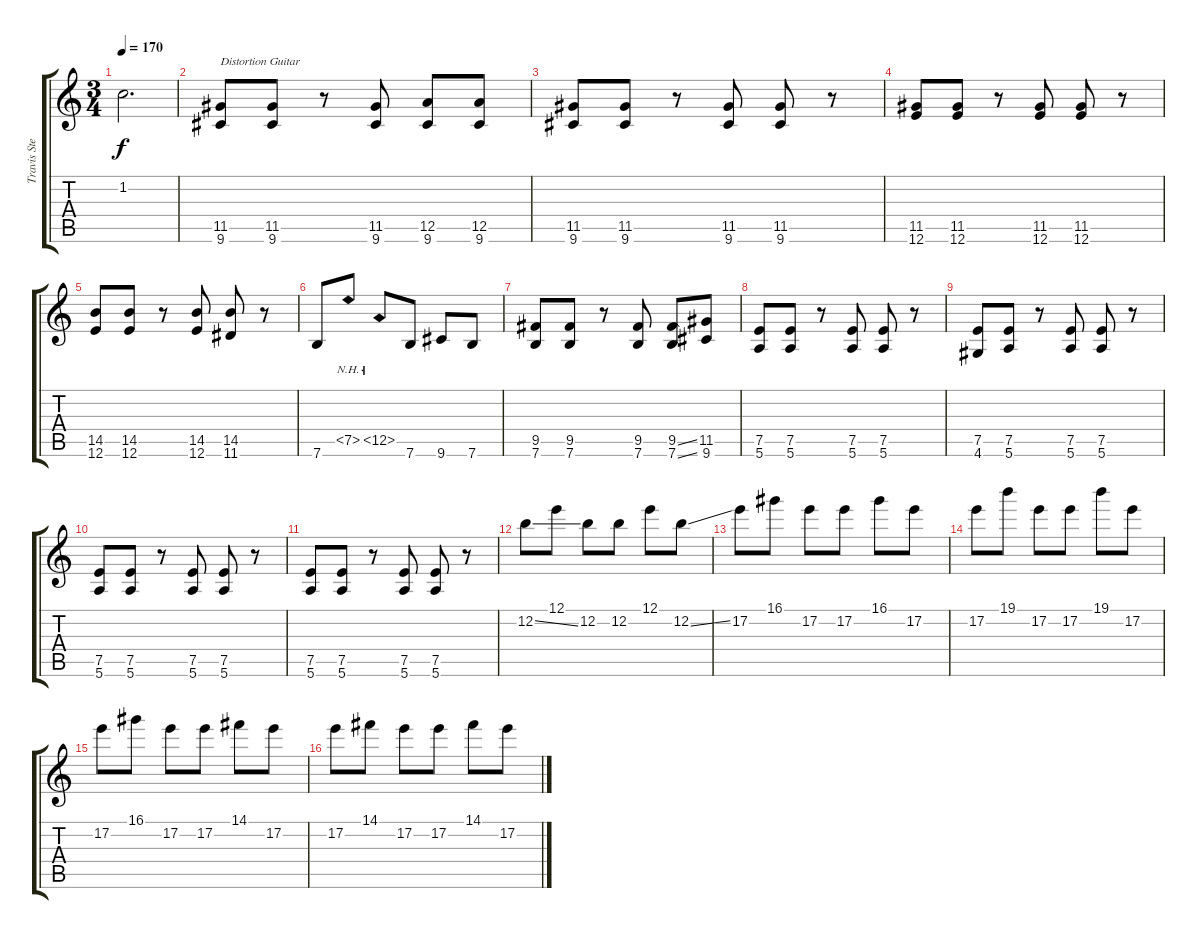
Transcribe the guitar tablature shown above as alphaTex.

\track ("Travis Stever" "Travis Ste") {instrument distortionguitar}
\staff {score tabs}
\tuning (E4 B3 G3 D3 A2 E2) {hide}
\ts (3 4)
\tempo 170
\clef g2
\ks c
1.2{t}.2{d dy f} |
(11.5 9.6).8{txt "Distortion Guitar"} (11.5 9.6).8 r.8 (11.5 9.6).8 (12.5 9.6).8 (12.5 9.6).8 |
(11.5 9.6).8 (11.5 9.6).8 r.8 (11.5 9.6).8 (11.5 9.6).8 r.8 |
(11.5 12.6).8 (11.5 12.6).8 r.8 (11.5 12.6).8 (11.5 12.6).8 r.8 |
(14.5 12.6).8 (14.5 12.6).8 r.8 (14.5 12.6).8 (14.5 11.6).8 r.8 |
7.6.8 7.5{nh}.8 6.5{nh}.8 7.6.8 9.6.8 7.6.8 |
(9.5 7.6).8 (9.5 7.6).8 r.8 (9.5 7.6).8 (9.5{ss} 7.6{ss}).8 (11.5 9.6).8 |
(7.5 5.6).8 (7.5 5.6).8 r.8 (7.5 5.6).8 (7.5 5.6).8 r.8 |
(7.5 4.6).8 (7.5 5.6).8 r.8 (7.5 5.6).8 (7.5 5.6).8 r.8 |
(7.5 5.6).8 (7.5 5.6).8 r.8 (7.5 5.6).8 (7.5 5.6).8 r.8 |
(7.5 5.6).8 (7.5 5.6).8 r.8 (7.5 5.6).8 (7.5 5.6).8 r.8 |
12.2{ss}.8 12.1.8 12.2.8 12.2.8 12.1.8 12.2{ss}.8 |
17.2.8 16.1.8 17.2.8 17.2.8 16.1.8 17.2.8 |
17.2.8 19.1.8 17.2.8 17.2.8 19.1.8 17.2.8 |
17.2.8 16.1.8 17.2.8 17.2.8 14.1.8 17.2.8 |
17.2.8 14.1.8 17.2.8 17.2.8 14.1.8 17.2.8
